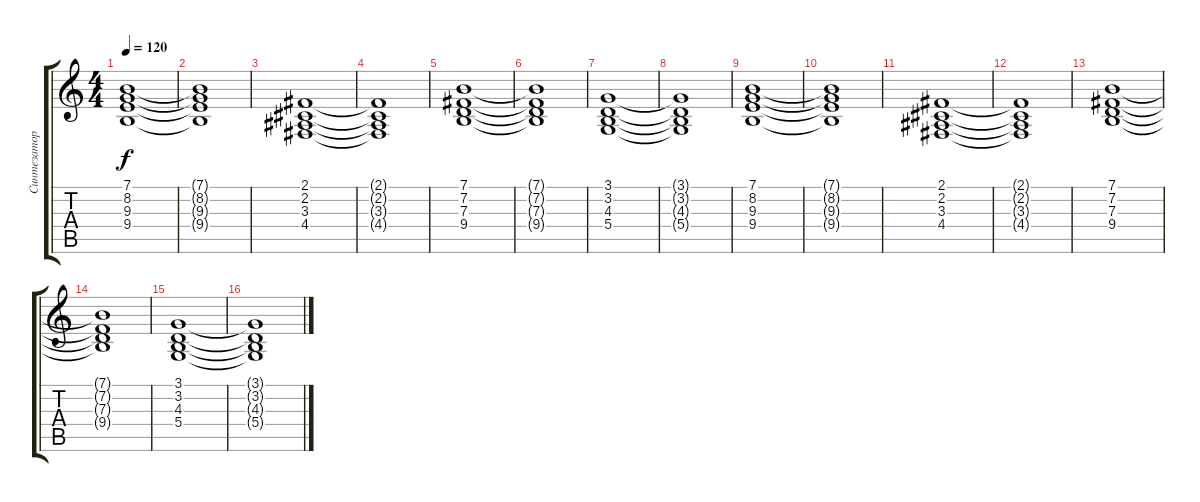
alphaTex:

\track ("Синтезатор" "Синтезатор") {instrument synthstrings1}
\staff {score tabs}
\tuning (E4 B3 G3 D3 A2 E2) {hide}
\ts (4 4)
\tempo 120
\clef g2
\ks c
(7.1 8.2 9.3 9.4).1{dy f} |
(7.1{t} 8.2{t} 9.3{t} 9.4{t}).1 |
(2.1 2.2 3.3 4.4).1 |
(2.1{t} 2.2{t} 3.3{t} 4.4{t}).1 |
(7.1 7.2 7.3 9.4).1{volume 7} |
(7.1{t} 7.2{t} 7.3{t} 9.4{t}).1 |
(3.1 3.2 4.3 5.4).1 |
(3.1{t} 3.2{t} 4.3{t} 5.4{t}).1 |
(7.1 8.2 9.3 9.4).1 |
(7.1{t} 8.2{t} 9.3{t} 9.4{t}).1 |
(2.1 2.2 3.3 4.4).1 |
(2.1{t} 2.2{t} 3.3{t} 4.4{t}).1 |
(7.1 7.2 7.3 9.4).1{volume 7} |
(7.1{t} 7.2{t} 7.3{t} 9.4{t}).1 |
(3.1 3.2 4.3 5.4).1 |
(3.1{t} 3.2{t} 4.3{t} 5.4{t}).1
